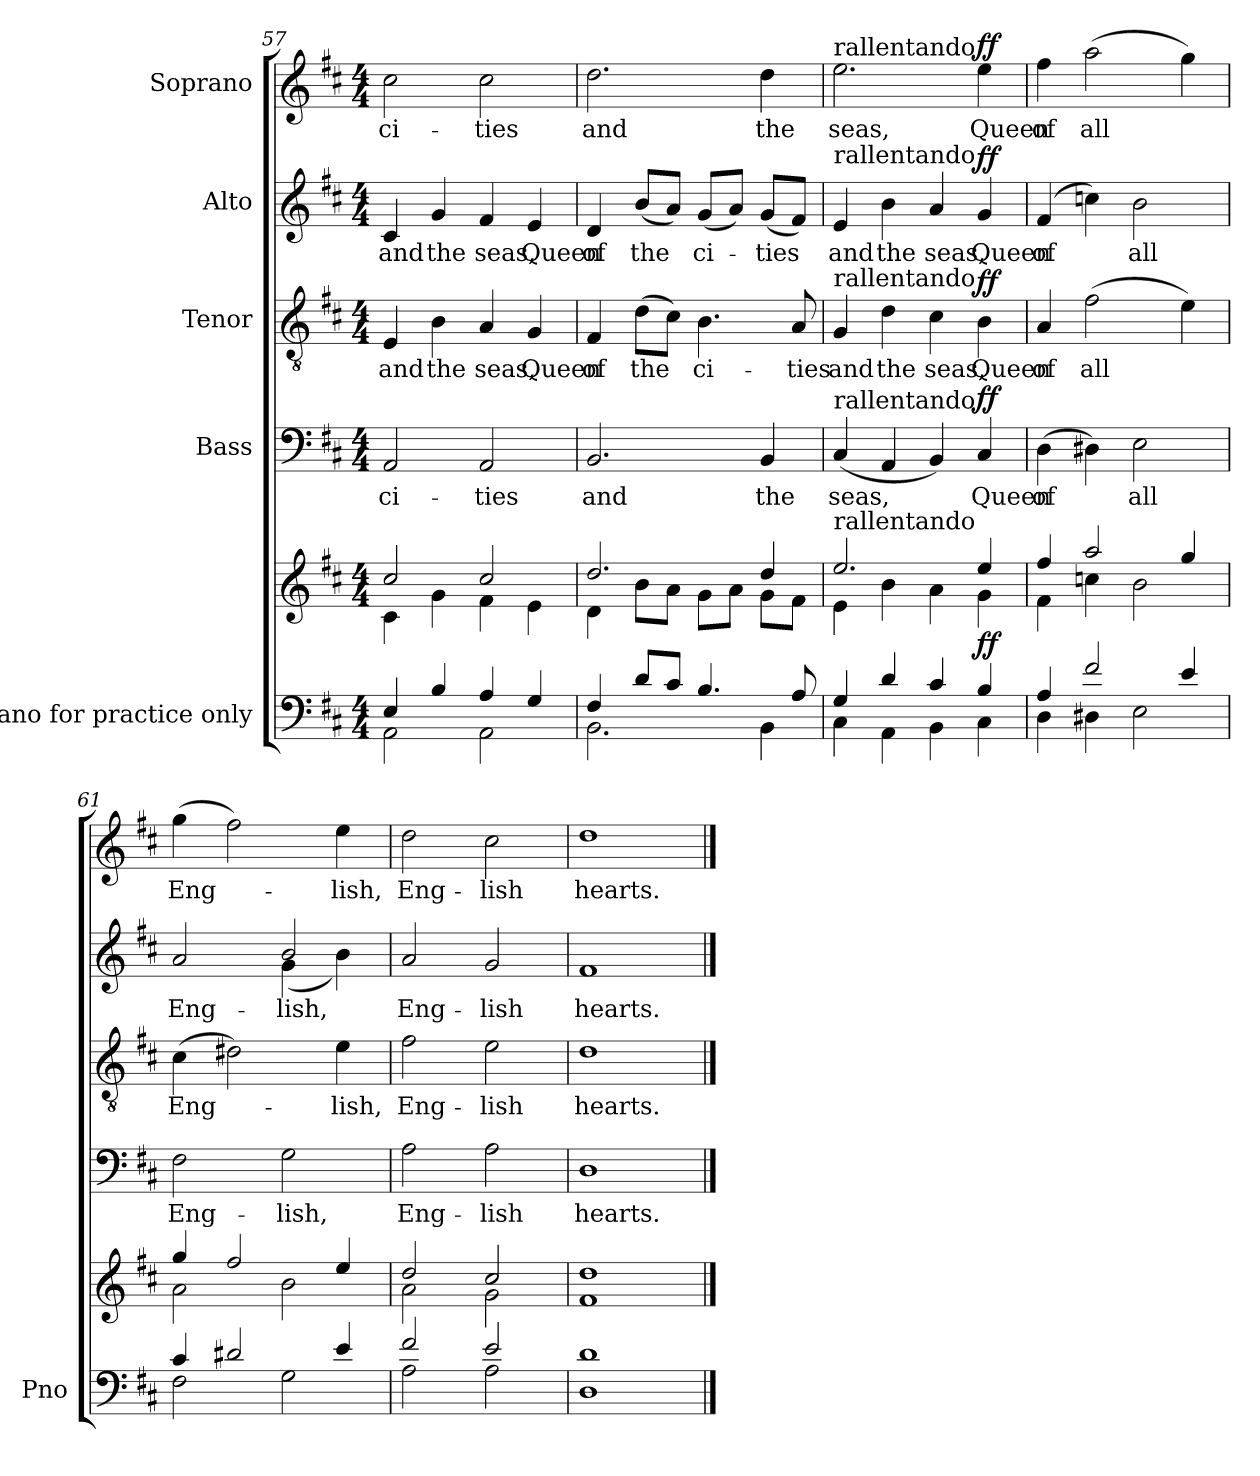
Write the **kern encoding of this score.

**kern	**kern	**dynam	**kern	**text	**dynam	**kern	**text	**dynam	**kern	**text	**dynam	**kern	**text	**dynam
*part5	*part5	*part5	*part4	*part4	*part4	*part3	*part3	*part3	*part2	*part2	*part2	*part1	*part1	*part1
*staff6	*staff5	*staff5/6	*staff4	*staff4	*staff4	*staff3	*staff3	*staff3	*staff2	*staff2	*staff2	*staff1	*staff1	*staff1
*I"Piano for practice only	*	*	*I"Bass	*	*	*I"Tenor	*	*	*I"Alto	*	*	*I"Soprano	*	*
*I'Pno	*	*	*	*	*	*	*	*	*	*	*	*	*	*
*clefF4	*clefG2	*	*clefF4	*	*	*clefGv2	*	*	*clefG2	*	*	*clefG2	*	*
*k[f#c#]	*k[f#c#]	*	*k[f#c#]	*	*	*k[f#c#]	*	*	*k[f#c#]	*	*	*k[f#c#]	*	*
*M4/4	*M4/4	*	*M4/4	*	*	*M4/4	*	*	*M4/4	*	*	*M4/4	*	*
=57	=57	=57	=57	=57	=57	=57	=57	=57	=57	=57	=57	=57	=57	=57
*^	*^	*	*	*	*	*	*	*	*	*	*	*	*	*
!	!	!	!	!	!	!LO:LY:b	!	!	!LO:LY:b	!	!	!LO:LY:b	!	!	!LO:LY:b	!
4E/	2AA\	2cc#/	4c#\	.	2AA/	ci-	.	4E/	and	.	4c#/	and	.	2cc#\	ci-	.
!	!	!	!	!	!	!	!	!	!LO:LY:b	!	!	!LO:LY:b	!	!	!	!
4B/	.	.	4g\	.	.	.	.	4B\	the	.	4g/	the	.	.	.	.
!	!	!	!	!	!	!LO:LY:b	!	!	!LO:LY:b	!	!	!LO:LY:b	!	!	!LO:LY:b	!
4A/	2AA\	2cc#/	4f#\	.	2AA/	-ties	.	4A/	seas,	.	4f#/	seas,	.	2cc#\	-ties	.
!	!	!	!	!	!	!	!	!	!LO:LY:b	!	!	!LO:LY:b	!	!	!	!
4G/	.	.	4e\	.	.	.	.	4G/	Queen	.	4e/	Queen	.	.	.	.
=58	=58	=58	=58	=58	=58	=58	=58	=58	=58	=58	=58	=58	=58	=58	=58	=58
!	!	!	!	!	!	!LO:LY:b	!	!	!LO:LY:b	!	!	!LO:LY:b	!	!	!LO:LY:b	!
4F#/	2.BB\	2.dd/	4d\	.	2.BB/	and	.	4F#/	of	.	4d/	of	.	2.dd\	and	.
!	!	!	!	!	!	!	!	!	!LO:LY:b	!	!	!LO:LY:b	!	!	!	!
8d/L	.	.	8b\L	.	.	.	.	(8d\L	the	.	(8b/L	the	.	.	.	.
8c#/J	.	.	8a\J	.	.	.	.	8c#\J)	.	.	8a/J)	.	.	.	.	.
!	!	!	!	!	!	!	!	!	!LO:LY:b	!	!	!LO:LY:b	!	!	!	!
4.B/	.	.	8g\L	.	.	.	.	4.B\	ci-	.	(8g/L	ci-	.	.	.	.
.	.	.	8a\J	.	.	.	.	.	.	.	8a/J)	.	.	.	.	.
!	!	!	!	!	!	!LO:LY:b	!	!	!	!	!	!LO:LY:b	!	!	!LO:LY:b	!
.	4BB\	4dd/	8g\L	.	4BB/	the	.	.	.	.	(8g/L	-ties	.	4dd\	the	.
!	!	!	!	!	!	!	!	!	!LO:LY:b	!	!	!	!	!	!	!
8A/	.	.	8f#\J	.	.	.	.	8A/	-ties	.	8f#/J)	.	.	.	.	.
!!LO:LB:g=z
=59	=59	=59	=59	=59	=59	=59	=59	=59	=59	=59	=59	=59	=59	=59	=59	=59
!	!	!	!	!	!	!	!	!	!	!	!	!	!	!LO:TX:a:t=rallentando	!	!
!	!	!	!	!	!	!	!	!	!	!	!LO:TX:a:t=rallentando	!	!	!	!	!
!	!	!	!	!	!	!	!	!LO:TX:a:t=rallentando	!	!	!	!	!	!	!	!
!	!	!	!	!	!LO:TX:a:t=rallentando	!	!	!	!	!	!	!	!	!	!	!
!	!	!LO:TX:a:t=rallentando	!	!	!	!	!	!	!	!	!	!	!	!	!	!
!	!	!	!	!	!	!LO:LY:b	!	!	!LO:LY:b	!	!	!LO:LY:b	!	!	!LO:LY:b	!
4G/	4C#\	2.ee/	4e\	.	(>4C#/	seas,	.	4G/	and	.	4e/	and	.	2.ee\	seas,	.
!	!	!	!	!	!	!	!	!	!LO:LY:b	!	!	!LO:LY:b	!	!	!	!
4d/	4AA\	.	4b\	.	4AA/	.	.	4d\	the	.	4b\	the	.	.	.	.
!	!	!	!	!	!	!	!	!	!LO:LY:b	!	!	!LO:LY:b	!	!	!	!
4c#/	4BB\	.	4a\	.	4BB/)	.	.	4c#\	seas,	.	4a/	seas,	.	.	.	.
!	!	!	!	!LO:DY:b	!	!LO:LY:b	!LO:DY:a	!	!LO:LY:b	!LO:DY:a	!	!LO:LY:b	!LO:DY:a	!	!LO:LY:b	!LO:DY:a
4B/	4C#\	4ee/	4g\	ff	4C#/	Queen	ff	4B\	Queen	ff	4g/	Queen	ff	4ee\	Queen	ff
=60	=60	=60	=60	=60	=60	=60	=60	=60	=60	=60	=60	=60	=60	=60	=60	=60
!	!	!	!	!	!	!LO:LY:b	!	!	!LO:LY:b	!	!	!LO:LY:b	!	!	!LO:LY:b	!
4A/	4D\	4ff#/	4f#\	.	(4D\	of	.	4A/	of	.	(4f#/	of	.	4ff#\	of	.
!	!	!	!	!	!	!	!	!	!LO:LY:b	!	!	!	!	!	!LO:LY:b	!
2f#/	4D#X\	2aa/	4ccn\	.	4D#X\)	.	.	(2f#\	all	.	4ccn\)	.	.	(2aa\	all	.
!	!	!	!	!	!	!LO:LY:b	!	!	!	!	!	!LO:LY:b	!	!	!	!
.	2E\	.	2b\	.	2E\	all	.	.	.	.	2b\	all	.	.	.	.
4e/	.	4gg/	.	.	.	.	.	4e\)	.	.	.	.	.	4gg\)	.	.
=61	=61	=61	=61	=61	=61	=61	=61	=61	=61	=61	=61	=61	=61	=61	=61	=61
!	!	!	!	!	!	!LO:LY:b	!	!	!LO:LY:b	!	!	!LO:LY:b	!	!	!LO:LY:b	!
*	*	*	*	*	*	*	*	*	*	*	*^	*	*	*	*	*
4c#/	2F#\	4gg/	2a\	.	2F#\	Eng-	.	(4c#\	Eng-	.	2a/	2ryy	Eng-	.	(4gg\	Eng-	.
2d#X/	.	2ff#/	.	.	.	.	.	2d#X\)	.	.	.	.	.	.	2ff#\)	.	.
!	!	!	!	!	!	!LO:LY:b	!	!	!	!	!	!	!LO:LY:b	!	!	!	!
.	2G\	.	2b\	.	2G\	-lish,	.	.	.	.	2b/	(4g\	-lish,	.	.	.	.
!	!	!	!	!	!	!	!	!	!LO:LY:b	!	!	!	!	!	!	!LO:LY:b	!
4e/	.	4ee/	.	.	.	.	.	4e\	-lish,	.	.	4b\)	.	.	4ee\	-lish,	.
=62	=62	=62	=62	=62	=62	=62	=62	=62	=62	=62	=62	=62	=62	=62	=62	=62	=62
!	!	!	!	!	!	!LO:LY:b	!	!	!LO:LY:b	!	!	!	!LO:LY:b	!	!	!LO:LY:b	!
*	*	*	*	*	*	*	*	*	*	*	*v	*v	*	*	*	*	*
2f#/	2A\	2dd/	2a\	.	2A\	Eng-	.	2f#\	Eng-	.	2a/	Eng-	.	2dd\	Eng-	.
!	!	!	!	!	!	!LO:LY:b	!	!	!LO:LY:b	!	!	!LO:LY:b	!	!	!LO:LY:b	!
2e/	2A\	2cc#/	2g\	.	2A\	-lish	.	2e\	-lish	.	2g/	-lish	.	2cc#\	-lish	.
=63	=63	=63	=63	=63	=63	=63	=63	=63	=63	=63	=63	=63	=63	=63	=63	=63
!	!	!	!	!	!	!LO:LY:b	!	!	!LO:LY:b	!	!	!LO:LY:b	!	!	!LO:LY:b	!
1d	1D	1dd	1f#	.	1D	hearts.	.	1d	hearts.	.	1f#	hearts.	.	1dd	hearts.	.
*v	*v	*	*	*	*	*	*	*	*	*	*	*	*	*	*	*
*	*v	*v	*	*	*	*	*	*	*	*	*	*	*	*	*
==	==	==	==	==	==	==	==	==	==	==	==	==	==	==
*-	*-	*-	*-	*-	*-	*-	*-	*-	*-	*-	*-	*-	*-	*-
